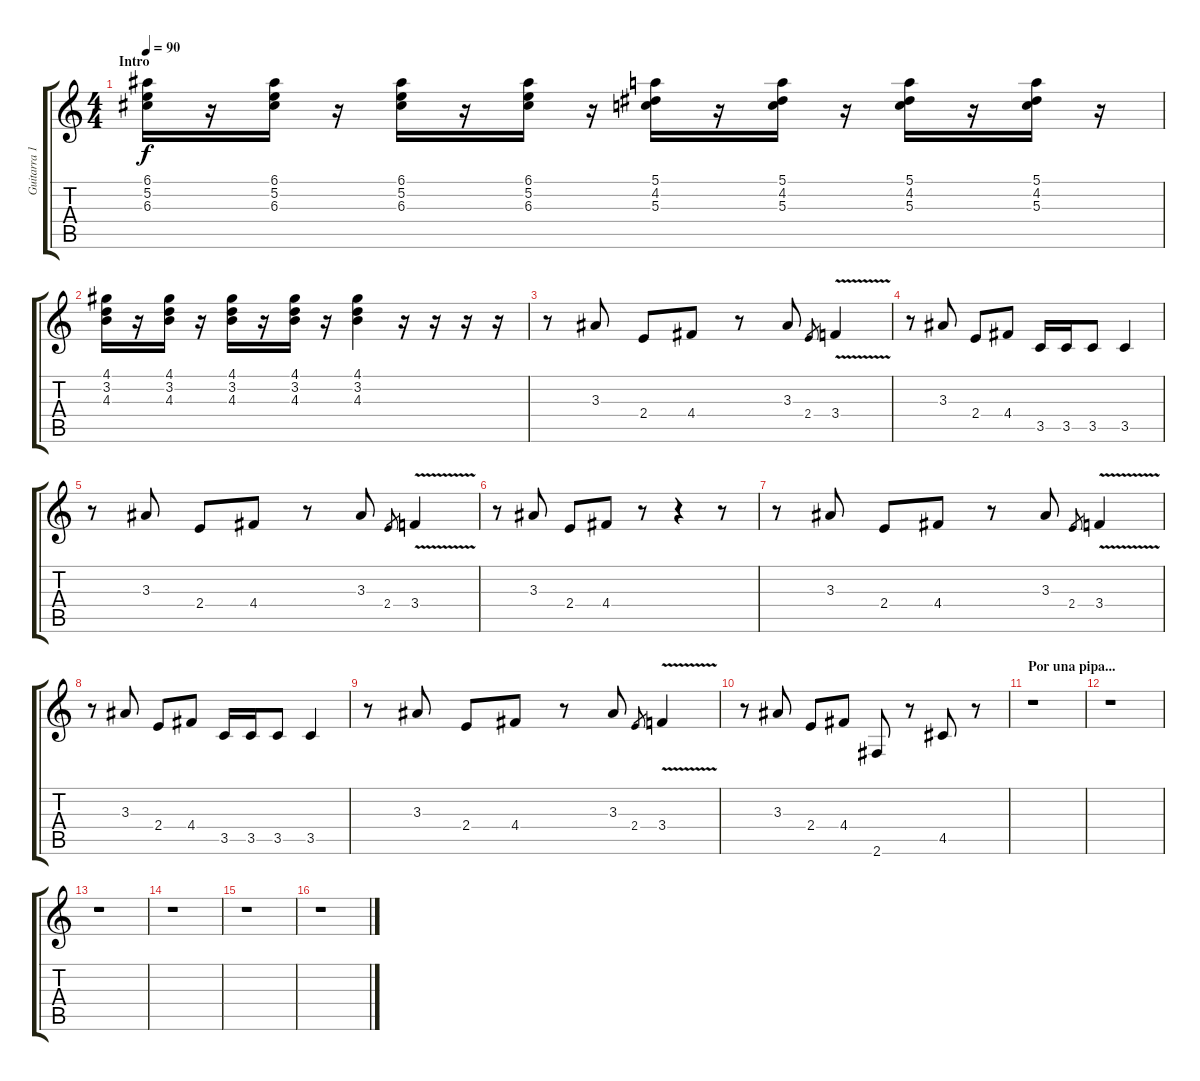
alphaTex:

\track ("Guitarra 1" "Guitarra 1") {instrument electricguitarjazz}
\staff {score tabs}
\tuning (E4 B3 G3 D3 A2 E2) {hide}
\ts (4 4)
\section ("" "Intro")
\tempo 90
\clef g2
\ks c
(6.1 5.2 6.3).16{dy f instrument electricguitarjazz} r.16 (6.1 5.2 6.3).16 r.16 (6.1 5.2 6.3).16 r.16 (6.1 5.2 6.3).16 r.16 (5.1 4.2 5.3).16 r.16 (5.1 4.2 5.3).16 r.16 (5.1 4.2 5.3).16 r.16 (5.1 4.2 5.3).16 r.16 |
(4.1 3.2 4.3).16 r.16 (4.1 3.2 4.3).16 r.16 (4.1 3.2 4.3).16 r.16 (4.1 3.2 4.3).16 r.16 (4.1 3.2 4.3).4 r.16 r.16 r.16 r.16 |
r.8 3.3.8 2.4.8 4.4.8 r.8 3.3.8 2.4.8{gr} 3.4{v}.4 |
r.8 3.3.8 2.4.8 4.4.8 3.5.16 3.5.16 3.5.8 3.5.4 |
r.8 3.3.8 2.4.8 4.4.8 r.8 3.3.8 2.4.8{gr} 3.4{v}.4 |
r.8 3.3.8 2.4.8 4.4.8 r.8 r.4 r.8 |
r.8 3.3.8 2.4.8 4.4.8 r.8 3.3.8 2.4.8{gr} 3.4{v}.4 |
r.8 3.3.8 2.4.8 4.4.8 3.5.16 3.5.16 3.5.8 3.5.4 |
r.8 3.3.8 2.4.8 4.4.8 r.8 3.3.8 2.4.8{gr} 3.4{v}.4 |
r.8 3.3.8 2.4.8 4.4.8 2.6.8 r.8 4.5.8 r.8 |
\section ("" "Por una pipa...")
r.1 |
r.1 |
r.1 |
r.1 |
r.1 |
r.1
